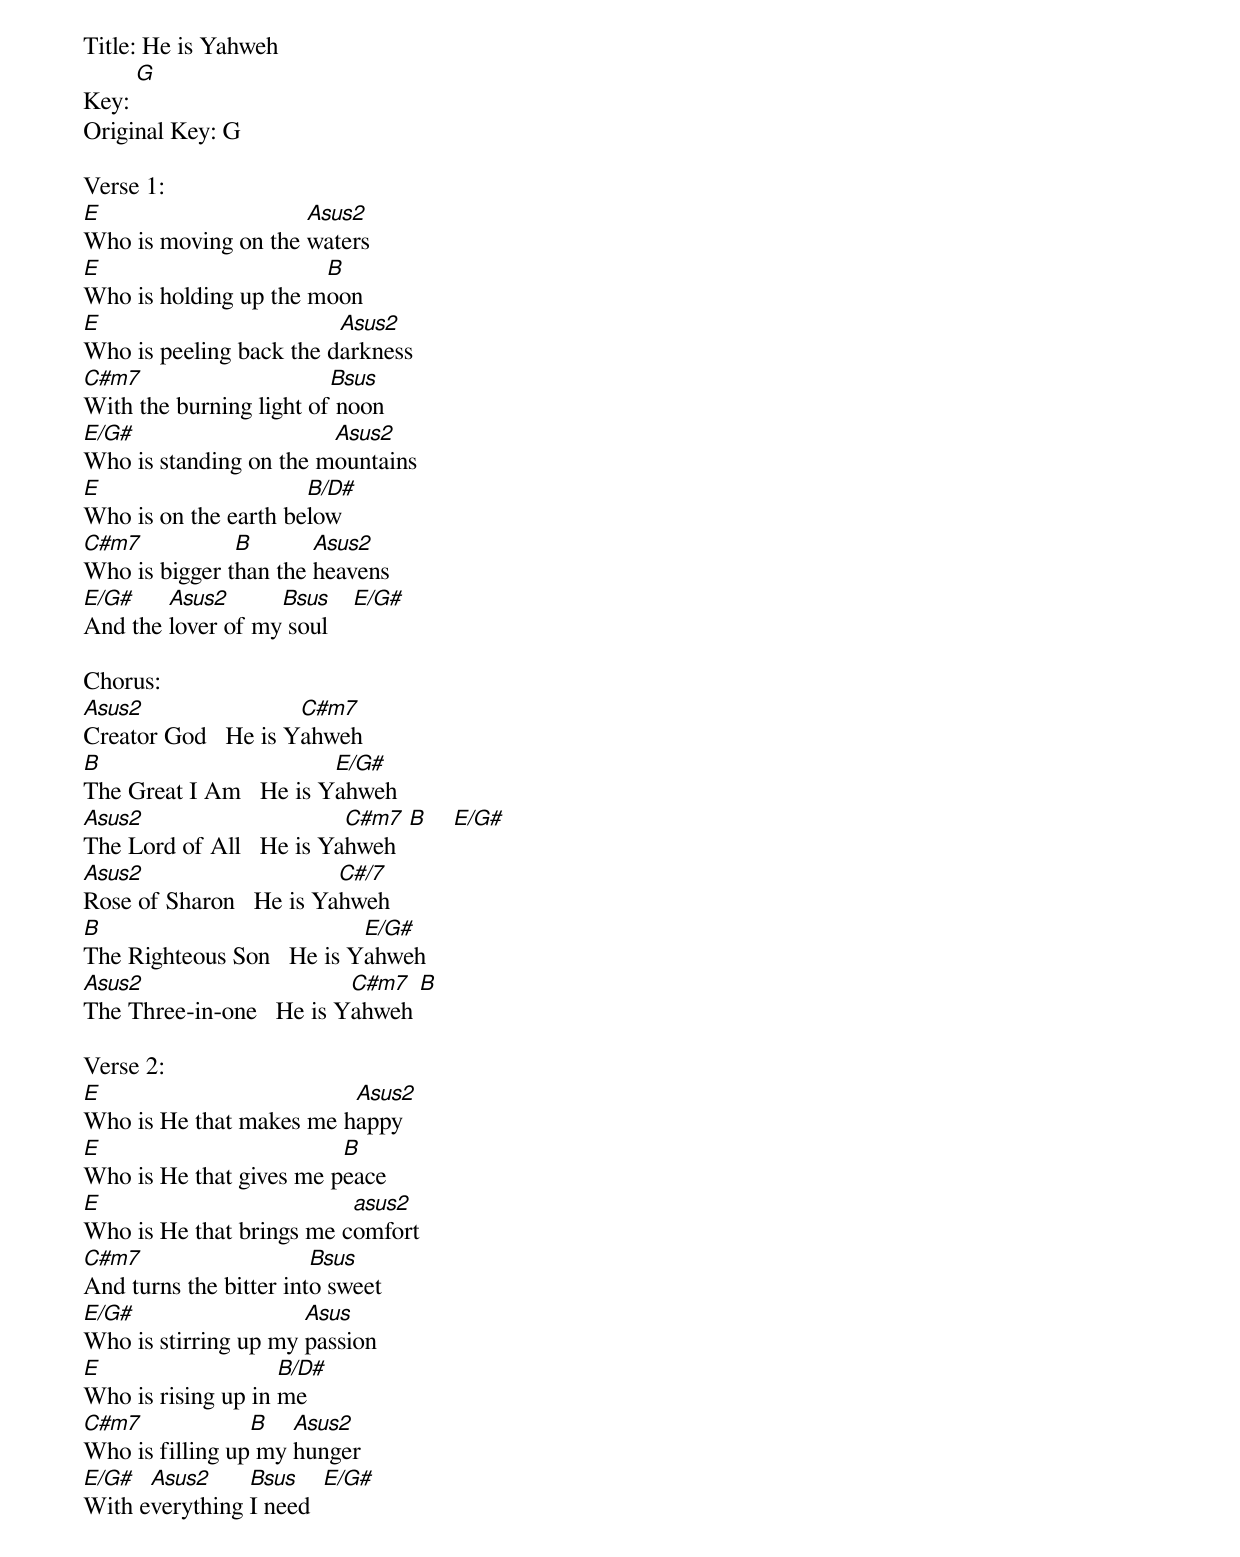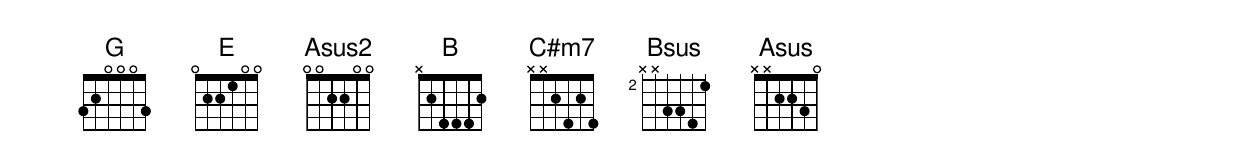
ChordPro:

Title: He is Yahweh
Key: [G]
Original Key: G

Verse 1:
[E]Who is moving on the [Asus2]waters
[E]Who is holding up the m[B]oon
[E]Who is peeling back the d[Asus2]arkness
[C#m7]With the burning light of[Bsus] noon
[E/G#]Who is standing on the m[Asus2]ountains
[E]Who is on the earth be[B/D#]low
[C#m7]Who is bigger t[B]han the [Asus2]heavens
[E/G#]And the [Asus2]lover of my[Bsus] soul    [E/G#]

Chorus:
[Asus2]Creator God   He is Y[C#m7]ahweh
[B]The Great I Am   He is Y[E/G#]ahweh
[Asus2]The Lord of All   He is Ya[C#m7]hweh  [B]    [E/G#]
[Asus2]Rose of Sharon   He is Ya[C#/7]hweh
[B]The Righteous Son   He is Y[E/G#]ahweh
[Asus2]The Three-in-one   He is Y[C#m7]ahweh [B]

Verse 2:
[E]Who is He that makes me h[Asus2]appy
[E]Who is He that gives me p[B]eace
[E]Who is He that brings me c[asus2]omfort
[C#m7]And turns the bitter int[Bsus]o sweet
[E/G#]Who is stirring up my [Asus]passion
[E]Who is rising up in [B/D#]me
[C#m7]Who is filling up[B] my [Asus2]hunger
[E/G#]With e[Asus2]verything [Bsus]I need  [E/G#]
